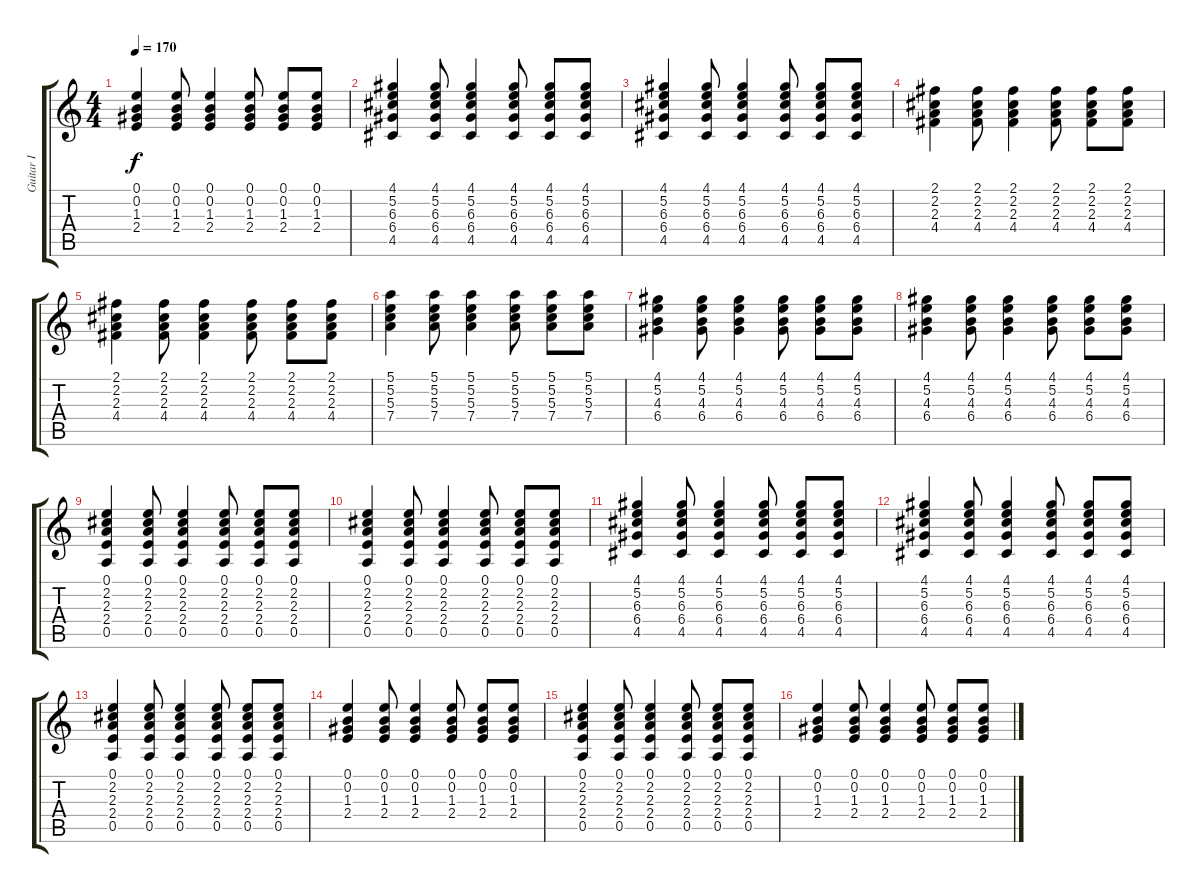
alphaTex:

\track ("Guitar I" "Guitar I") {instrument acousticguitarsteel}
\staff {score tabs}
\tuning (E4 B3 G3 D3 A2 E2) {hide}
\ts (4 4)
\tempo 170
\clef g2
\ks c
(0.1 0.2 1.3 2.4).4{dy f} (0.1 0.2 1.3 2.4).8 (0.1 0.2 1.3 2.4).4 (0.1 0.2 1.3 2.4).8 (0.1 0.2 1.3 2.4).8 (0.1 0.2 1.3 2.4).8 |
(4.1 5.2 6.3 6.4 4.5).4 (4.1 5.2 6.3 6.4 4.5).8 (4.1 5.2 6.3 6.4 4.5).4 (4.1 5.2 6.3 6.4 4.5).8 (4.1 5.2 6.3 6.4 4.5).8 (4.1 5.2 6.3 6.4 4.5).8 |
(4.1 5.2 6.3 6.4 4.5).4 (4.1 5.2 6.3 6.4 4.5).8 (4.1 5.2 6.3 6.4 4.5).4 (4.1 5.2 6.3 6.4 4.5).8 (4.1 5.2 6.3 6.4 4.5).8 (4.1 5.2 6.3 6.4 4.5).8 |
(2.1 2.2 2.3 4.4).4 (2.1 2.2 2.3 4.4).8 (2.1 2.2 2.3 4.4).4 (2.1 2.2 2.3 4.4).8 (2.1 2.2 2.3 4.4).8 (2.1 2.2 2.3 4.4).8 |
(2.1 2.2 2.3 4.4).4 (2.1 2.2 2.3 4.4).8 (2.1 2.2 2.3 4.4).4 (2.1 2.2 2.3 4.4).8 (2.1 2.2 2.3 4.4).8 (2.1 2.2 2.3 4.4).8 |
(5.1 5.2 5.3 7.4).4 (5.1 5.2 5.3 7.4).8 (5.1 5.2 5.3 7.4).4 (5.1 5.2 5.3 7.4).8 (5.1 5.2 5.3 7.4).8 (5.1 5.2 5.3 7.4).8 |
(4.1 5.2 4.3 6.4).4 (4.1 5.2 4.3 6.4).8 (4.1 5.2 4.3 6.4).4 (4.1 5.2 4.3 6.4).8 (4.1 5.2 4.3 6.4).8 (4.1 5.2 4.3 6.4).8 |
(4.1 5.2 4.3 6.4).4 (4.1 5.2 4.3 6.4).8 (4.1 5.2 4.3 6.4).4 (4.1 5.2 4.3 6.4).8 (4.1 5.2 4.3 6.4).8 (4.1 5.2 4.3 6.4).8 |
(0.1 2.2 2.3 2.4 0.5).4 (0.1 2.2 2.3 2.4 0.5).8 (0.1 2.2 2.3 2.4 0.5).4 (0.1 2.2 2.3 2.4 0.5).8 (0.1 2.2 2.3 2.4 0.5).8 (0.1 2.2 2.3 2.4 0.5).8 |
(0.1 2.2 2.3 2.4 0.5).4 (0.1 2.2 2.3 2.4 0.5).8 (0.1 2.2 2.3 2.4 0.5).4 (0.1 2.2 2.3 2.4 0.5).8 (0.1 2.2 2.3 2.4 0.5).8 (0.1 2.2 2.3 2.4 0.5).8 |
(4.1 5.2 6.3 6.4 4.5).4 (4.1 5.2 6.3 6.4 4.5).8 (4.1 5.2 6.3 6.4 4.5).4 (4.1 5.2 6.3 6.4 4.5).8 (4.1 5.2 6.3 6.4 4.5).8 (4.1 5.2 6.3 6.4 4.5).8 |
(4.1 5.2 6.3 6.4 4.5).4 (4.1 5.2 6.3 6.4 4.5).8 (4.1 5.2 6.3 6.4 4.5).4 (4.1 5.2 6.3 6.4 4.5).8 (4.1 5.2 6.3 6.4 4.5).8 (4.1 5.2 6.3 6.4 4.5).8 |
(0.1 2.2 2.3 2.4 0.5).4 (0.1 2.2 2.3 2.4 0.5).8 (0.1 2.2 2.3 2.4 0.5).4 (0.1 2.2 2.3 2.4 0.5).8 (0.1 2.2 2.3 2.4 0.5).8 (0.1 2.2 2.3 2.4 0.5).8 |
(0.1 0.2 1.3 2.4).4 (0.1 0.2 1.3 2.4).8 (0.1 0.2 1.3 2.4).4 (0.1 0.2 1.3 2.4).8 (0.1 0.2 1.3 2.4).8 (0.1 0.2 1.3 2.4).8 |
(0.1 2.2 2.3 2.4 0.5).4 (0.1 2.2 2.3 2.4 0.5).8 (0.1 2.2 2.3 2.4 0.5).4 (0.1 2.2 2.3 2.4 0.5).8 (0.1 2.2 2.3 2.4 0.5).8 (0.1 2.2 2.3 2.4 0.5).8 |
(0.1 0.2 1.3 2.4).4 (0.1 0.2 1.3 2.4).8 (0.1 0.2 1.3 2.4).4 (0.1 0.2 1.3 2.4).8 (0.1 0.2 1.3 2.4).8 (0.1 0.2 1.3 2.4).8
